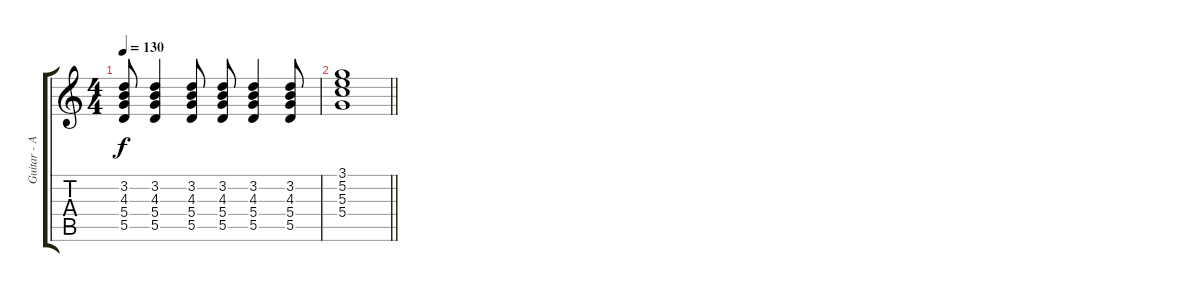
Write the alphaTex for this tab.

\track ("Guitar - Am" "Guitar - A") {instrument electricguitarjazz}
\staff {score tabs}
\tuning (E4 B3 G3 D3 A2 E2) {hide}
\ts (4 4)
\tempo 130
\clef g2
\ks c
(3.2 4.3 5.4 5.5).8{dy f} (3.2 4.3 5.4 5.5).4 (3.2 4.3 5.4 5.5).8 (3.2 4.3 5.4 5.5).8 (3.2 4.3 5.4 5.5).4 (3.2 4.3 5.4 5.5).8 |
\barLineRight lightlight
(3.1 5.2 5.3 5.4).1
